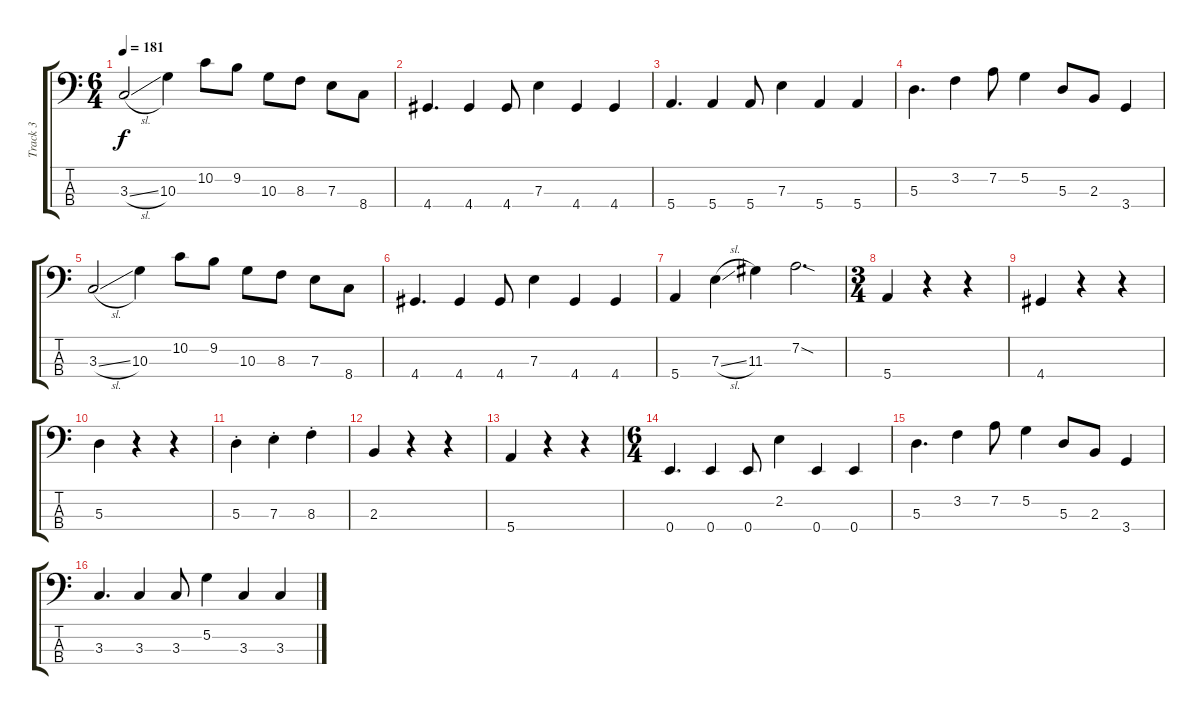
\track ("Track 3" "Track 3") {instrument electricbassfinger}
\staff {score tabs}
\tuning (G2 D2 A1 E1) {hide}
\ts (6 4)
\tempo 181
\clef f4
\ks c
3.3{sl}.2{dy f} 10.3.4 10.2.8 9.2.8 10.3.8 8.3.8 7.3.8 8.4.8 |
4.4.4{d} 4.4.4 4.4.8 7.3.4 4.4.4 4.4.4 |
5.4.4{d} 5.4.4 5.4.8 7.3.4 5.4.4 5.4.4 |
5.3.4{d} 3.2.4 7.2.8 5.2.4 5.3.8 2.3.8 3.4.4 |
3.3{sl}.2 10.3.4 10.2.8 9.2.8 10.3.8 8.3.8 7.3.8 8.4.8 |
4.4.4{d} 4.4.4 4.4.8 7.3.4 4.4.4 4.4.4 |
5.4.4 7.3{sl}.4 11.3.4 7.2{sod}.2{d} |
\ts (3 4)
5.4.4 r.4 r.4 |
4.4.4 r.4 r.4 |
5.3.4 r.4 r.4 |
5.3{st}.4 7.3{st}.4 8.3{st}.4 |
2.3.4 r.4 r.4 |
5.4.4 r.4 r.4 |
\ts (6 4)
0.4.4{d} 0.4.4 0.4.8 2.2.4 0.4.4 0.4.4 |
5.3.4{d} 3.2.4 7.2.8 5.2.4 5.3.8 2.3.8 3.4.4 |
3.3.4{d} 3.3.4 3.3.8 5.2.4 3.3.4 3.3.4
